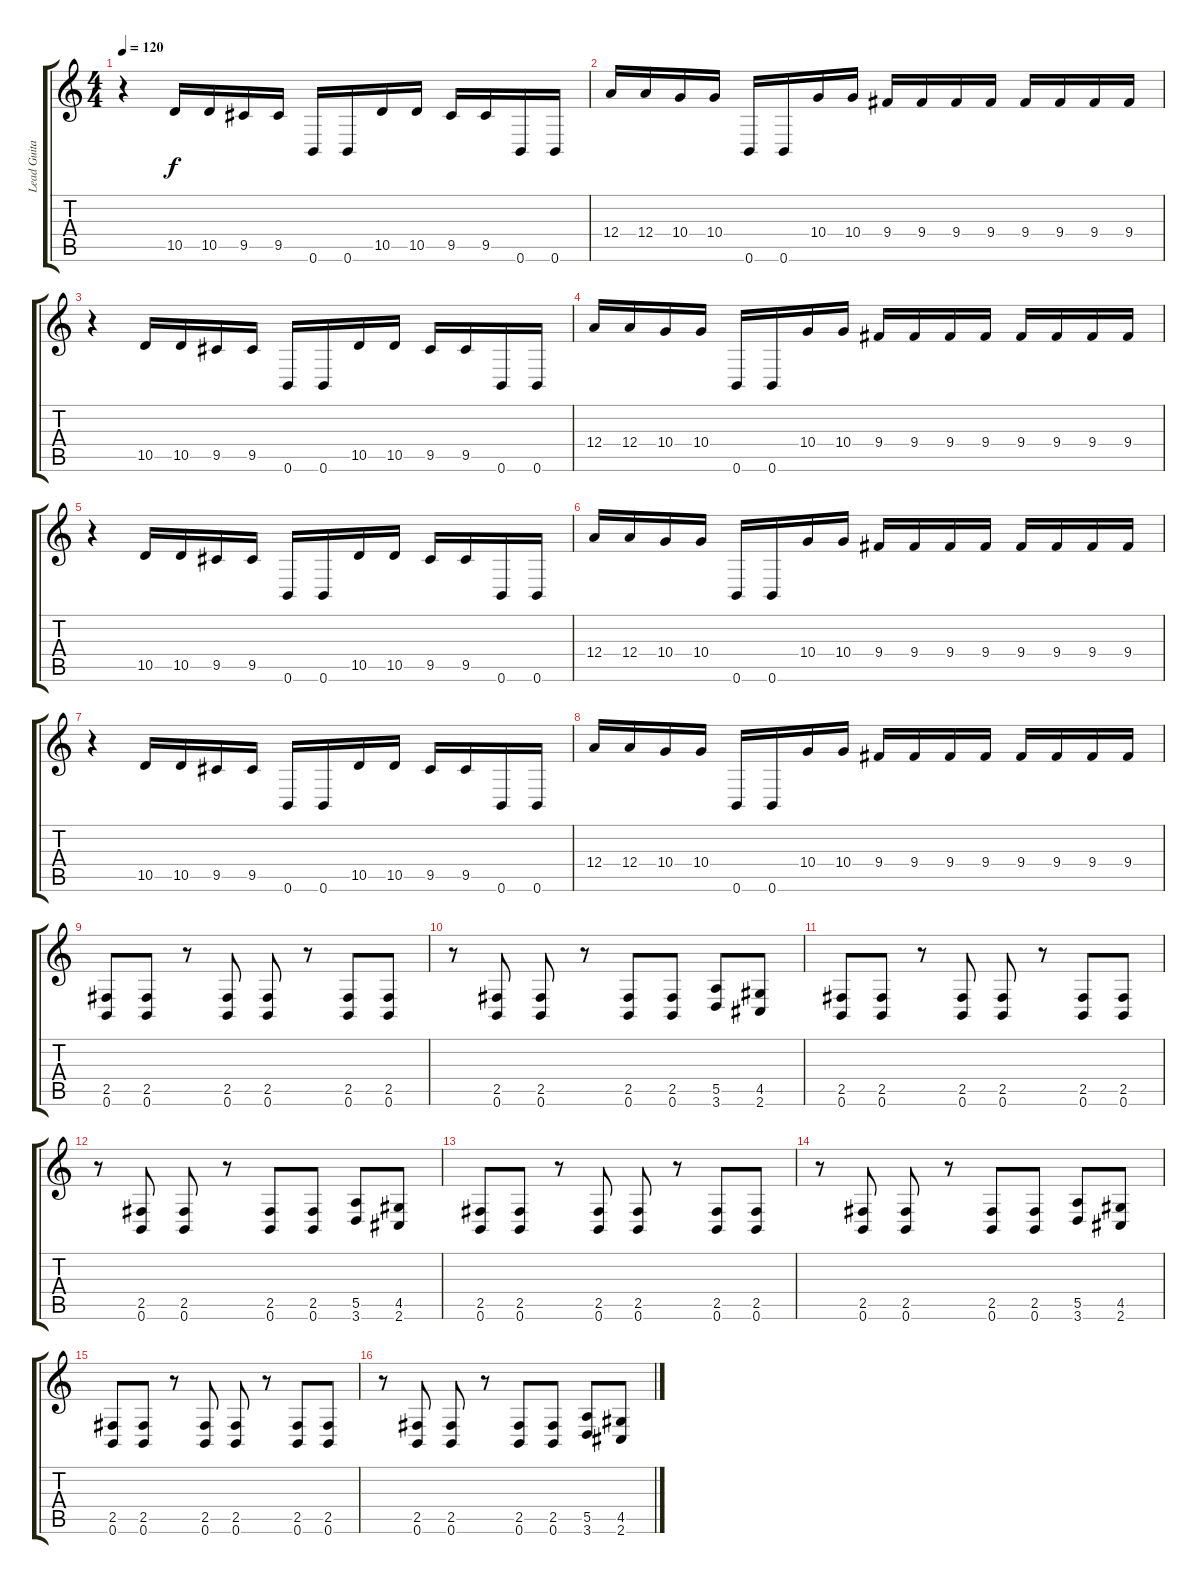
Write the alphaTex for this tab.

\track ("Lead Guitar" "Lead Guita") {instrument distortionguitar}
\staff {score tabs}
\tuning (B3 Gb3 D3 A2 E2 B1) {hide}
\ts (4 4)
\tempo 120
\clef g2
\ks c
r.4{dy f} 10.5.16 10.5.16 9.5.16 9.5.16 0.6.16 0.6.16 10.5.16 10.5.16 9.5.16 9.5.16 0.6.16 0.6.16 |
12.4.16 12.4.16 10.4.16 10.4.16 0.6.16 0.6.16 10.4.16 10.4.16 9.4.16 9.4.16 9.4.16 9.4.16 9.4.16 9.4.16 9.4.16 9.4.16 |
r.4 10.5.16 10.5.16 9.5.16 9.5.16 0.6.16 0.6.16 10.5.16 10.5.16 9.5.16 9.5.16 0.6.16 0.6.16 |
12.4.16 12.4.16 10.4.16 10.4.16 0.6.16 0.6.16 10.4.16 10.4.16 9.4.16 9.4.16 9.4.16 9.4.16 9.4.16 9.4.16 9.4.16 9.4.16 |
r.4 10.5.16 10.5.16 9.5.16 9.5.16 0.6.16 0.6.16 10.5.16 10.5.16 9.5.16 9.5.16 0.6.16 0.6.16 |
12.4.16 12.4.16 10.4.16 10.4.16 0.6.16 0.6.16 10.4.16 10.4.16 9.4.16 9.4.16 9.4.16 9.4.16 9.4.16 9.4.16 9.4.16 9.4.16 |
r.4 10.5.16 10.5.16 9.5.16 9.5.16 0.6.16 0.6.16 10.5.16 10.5.16 9.5.16 9.5.16 0.6.16 0.6.16 |
12.4.16 12.4.16 10.4.16 10.4.16 0.6.16 0.6.16 10.4.16 10.4.16 9.4.16 9.4.16 9.4.16 9.4.16 9.4.16 9.4.16 9.4.16 9.4.16 |
(2.5 0.6).8 (2.5 0.6).8 r.8 (2.5 0.6).8 (2.5 0.6).8 r.8 (2.5 0.6).8 (2.5 0.6).8 |
r.8 (2.5 0.6).8 (2.5 0.6).8 r.8 (2.5 0.6).8 (2.5 0.6).8 (5.5 3.6).8 (4.5 2.6).8 |
(2.5 0.6).8 (2.5 0.6).8 r.8 (2.5 0.6).8 (2.5 0.6).8 r.8 (2.5 0.6).8 (2.5 0.6).8 |
r.8 (2.5 0.6).8 (2.5 0.6).8 r.8 (2.5 0.6).8 (2.5 0.6).8 (5.5 3.6).8 (4.5 2.6).8 |
(2.5 0.6).8 (2.5 0.6).8 r.8 (2.5 0.6).8 (2.5 0.6).8 r.8 (2.5 0.6).8 (2.5 0.6).8 |
r.8 (2.5 0.6).8 (2.5 0.6).8 r.8 (2.5 0.6).8 (2.5 0.6).8 (5.5 3.6).8 (4.5 2.6).8 |
(2.5 0.6).8 (2.5 0.6).8 r.8 (2.5 0.6).8 (2.5 0.6).8 r.8 (2.5 0.6).8 (2.5 0.6).8 |
r.8 (2.5 0.6).8 (2.5 0.6).8 r.8 (2.5 0.6).8 (2.5 0.6).8 (5.5 3.6).8 (4.5 2.6).8
